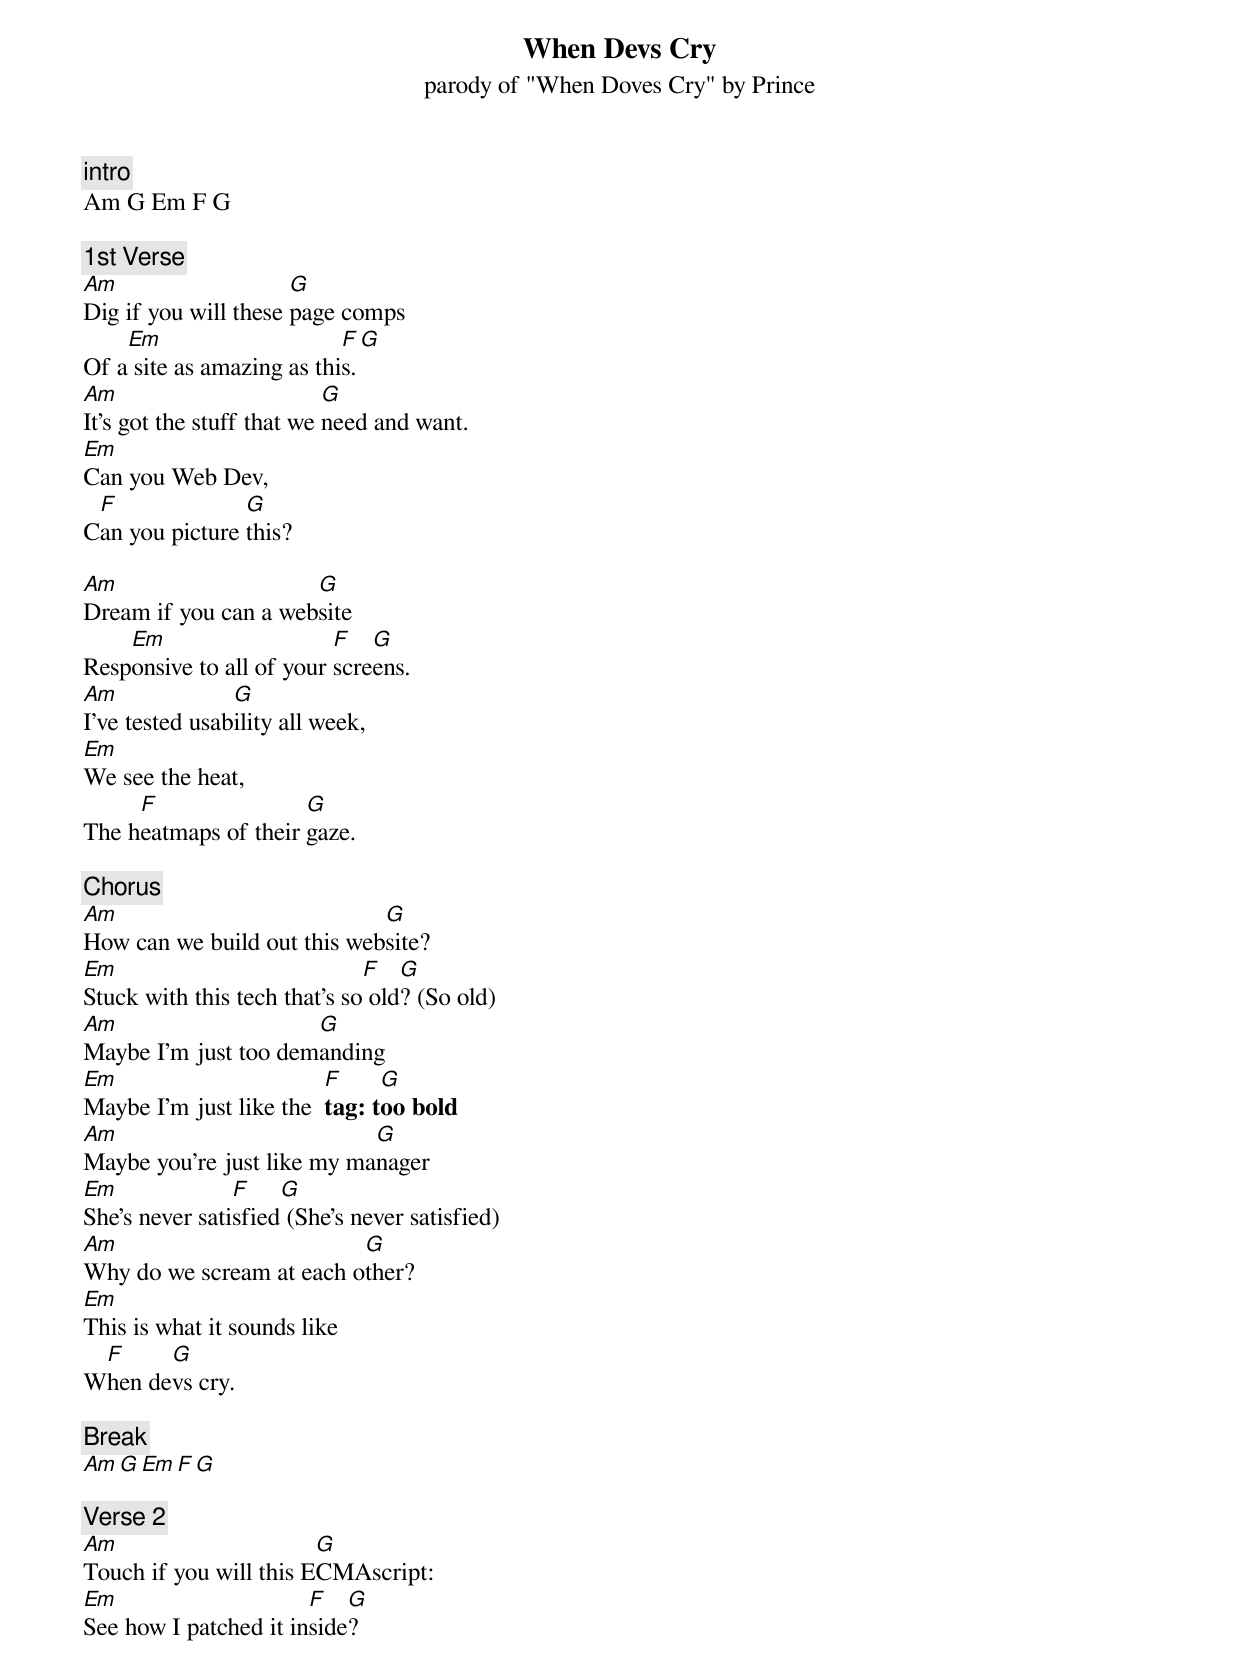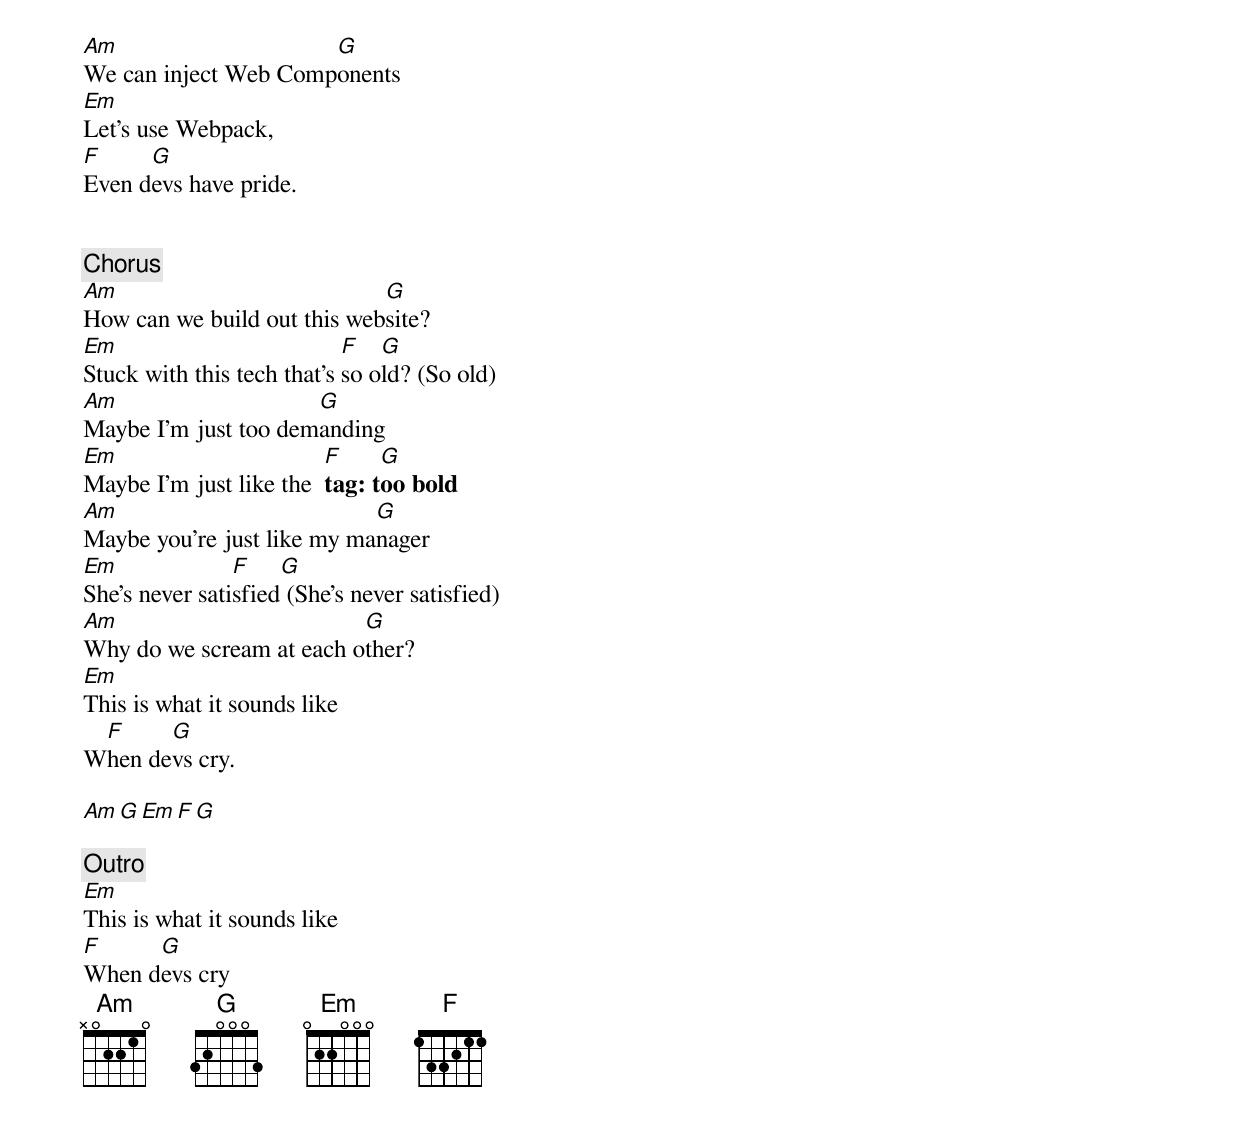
When Devs Cry
parody of "When Doves Cry" by Prince

April 2017

[intro]
Am G Em F G

[1st Verse]
Am                    G
Dig if you will these page comps
    Em                     F  G
Of a site as amazing as this.
Am                         G
It’s got the stuff that we need and want.
Em
Can you Web Dev,
 F              G
Can you picture this?

Am                    G
Dream if you can a website
    Em                    F   G
Responsive to all of your screens.
Am              G
I’ve tested usability all week,
Em
We see the heat,
     F                G
The heatmaps of their gaze.

[Chorus]
Am                           G
How can we build out this website?
Em                            F   G
Stuck with this tech that's so old? (So old)
Am                    G
Maybe I'm just too demanding
Em                               F     G
Maybe I'm just like the <strong> tag: too bold
Am                          G
Maybe you're just like my manager
Em              F    G
She's never satisfied (She's never satisfied)
Am                        G
Why do we scream at each other?
Em
This is what it sounds like
 F     G
When devs cry.

[Break]
Am G Em F G

[Verse 2]
Am                      G
Touch if you will this ECMAscript:
Em                     F   G
See how I patched it inside?
Am                    G
We can inject Web Components
Em
Let’s use Webpack,
F     G
Even devs have pride.


[Chorus]
Am                           G
How can we build out this website?
Em                          F   G
Stuck with this tech that's so old? (So old)
Am                    G
Maybe I'm just too demanding
Em                               F     G
Maybe I'm just like the <strong> tag: too bold
Am                          G
Maybe you're just like my manager
Em              F    G
She's never satisfied (She's never satisfied)
Am                        G
Why do we scream at each other?
Em
This is what it sounds like
 F     G
When devs cry.

Am G Em F G

[Outro]
Em
This is what it sounds like
F     G
When devs cry
